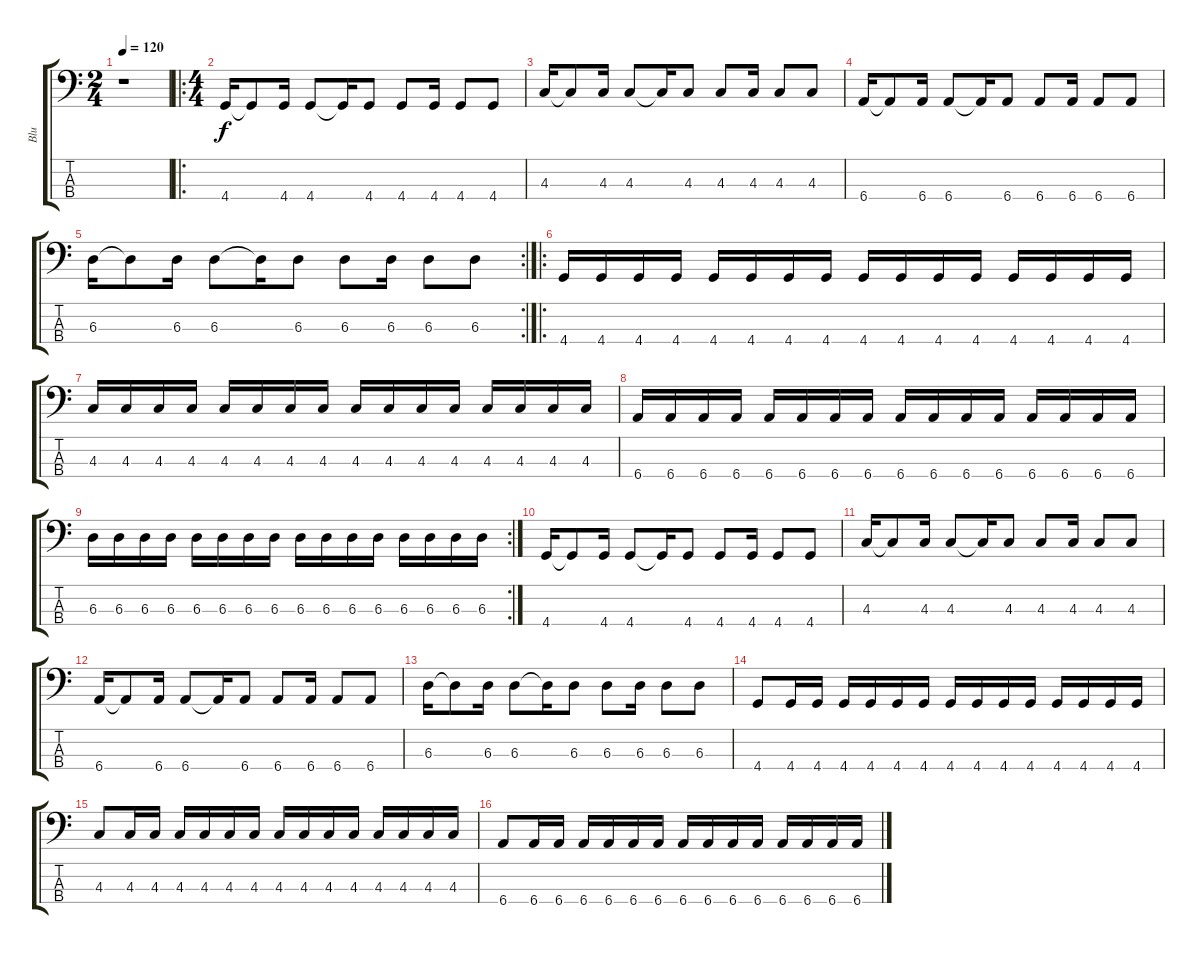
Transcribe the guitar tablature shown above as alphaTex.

\track ("Blu" "Blu") {instrument electricbasspick}
\staff {score tabs}
\tuning (Gb2 Db2 Ab1 Eb1) {hide}
\ts (2 4)
\tempo 120
\clef f4
\ks c
r.1{dy f instrument electricbasspick} |
\ro
\ts (4 4)
4.4.16 4.4{t}.8 4.4.16 4.4.8 4.4{t}.16 4.4.8 4.4.8 4.4.16 4.4.8 4.4.8 |
4.3.16 4.3{t}.8 4.3.16 4.3.8 4.3{t}.16 4.3.8 4.3.8 4.3.16 4.3.8 4.3.8 |
6.4.16 6.4{t}.8 6.4.16 6.4.8 6.4{t}.16 6.4.8 6.4.8 6.4.16 6.4.8 6.4.8 |
\rc 2
6.3.16 6.3{t}.8 6.3.16 6.3.8 6.3{t}.16 6.3.8 6.3.8 6.3.16 6.3.8 6.3.8 |
\ro
4.4.16 4.4.16 4.4.16 4.4.16 4.4.16 4.4.16 4.4.16 4.4.16 4.4.16 4.4.16 4.4.16 4.4.16 4.4.16 4.4.16 4.4.16 4.4.16 |
4.3.16 4.3.16 4.3.16 4.3.16 4.3.16 4.3.16 4.3.16 4.3.16 4.3.16 4.3.16 4.3.16 4.3.16 4.3.16 4.3.16 4.3.16 4.3.16 |
6.4.16 6.4.16 6.4.16 6.4.16 6.4.16 6.4.16 6.4.16 6.4.16 6.4.16 6.4.16 6.4.16 6.4.16 6.4.16 6.4.16 6.4.16 6.4.16 |
\rc 2
6.3.16 6.3.16 6.3.16 6.3.16 6.3.16 6.3.16 6.3.16 6.3.16 6.3.16 6.3.16 6.3.16 6.3.16 6.3.16 6.3.16 6.3.16 6.3.16 |
4.4.16 4.4{t}.8 4.4.16 4.4.8 4.4{t}.16 4.4.8 4.4.8 4.4.16 4.4.8 4.4.8 |
4.3.16 4.3{t}.8 4.3.16 4.3.8 4.3{t}.16 4.3.8 4.3.8 4.3.16 4.3.8 4.3.8 |
6.4.16 6.4{t}.8 6.4.16 6.4.8 6.4{t}.16 6.4.8 6.4.8 6.4.16 6.4.8 6.4.8 |
6.3.16 6.3{t}.8 6.3.16 6.3.8 6.3{t}.16 6.3.8 6.3.8 6.3.16 6.3.8 6.3.8 |
4.4.8 4.4.16 4.4.16 4.4.16 4.4.16 4.4.16 4.4.16 4.4.16 4.4.16 4.4.16 4.4.16 4.4.16 4.4.16 4.4.16 4.4.16 |
4.3.8 4.3.16 4.3.16 4.3.16 4.3.16 4.3.16 4.3.16 4.3.16 4.3.16 4.3.16 4.3.16 4.3.16 4.3.16 4.3.16 4.3.16 |
6.4.8 6.4.16 6.4.16 6.4.16 6.4.16 6.4.16 6.4.16 6.4.16 6.4.16 6.4.16 6.4.16 6.4.16 6.4.16 6.4.16 6.4.16
